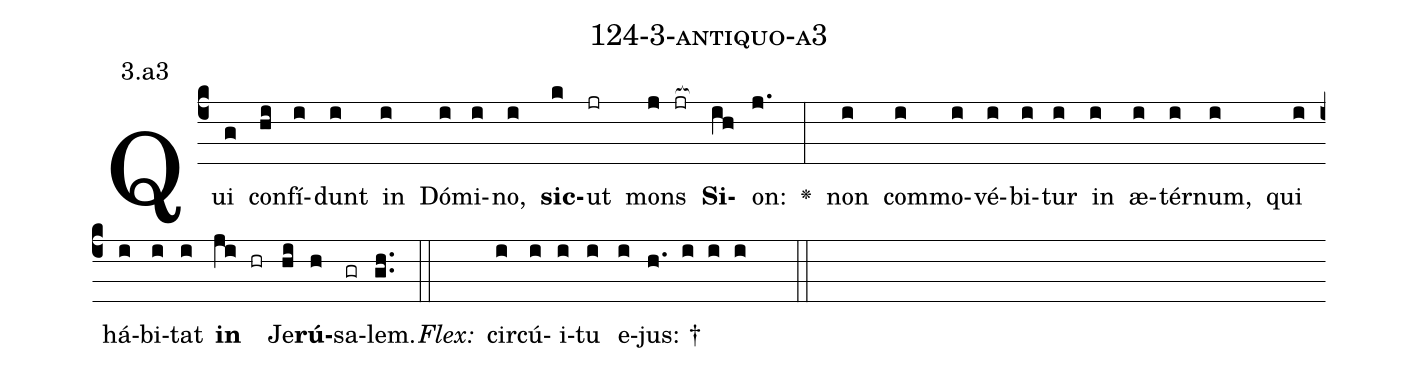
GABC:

name: 124-3-antiquo-a3;
annotation: 3.a3;
%%
(c4)Qui(g) con(hi)fí(i)dunt(i) in(i) Dó(i)mi(i)no,(i) <b>sic</b>(k)ut(jr) mons(j jr[ocb:1{]) <b>Si</b>(ih[ocb:0}])on:(j.) <v>\greheightstar</v>(:) non(i) com(i)mo(i)vé(i)bi(i)tur(i) in(i) æ(i)tér(i)num,(i) qui(i) há(i)bi(i)tat(i) <b>in</b>(ji hr) Je(hi)<b>rú</b>(h)sa(gr)lem.(gh..) (::)
<i>Flex:</i>()  cir(i)cú(i)i(i)tu(i) e(i)jus: †(h. i i i  ::)

%E(i) u(i) o(ji) u(hi) a(h) e.(gh..) (::)
